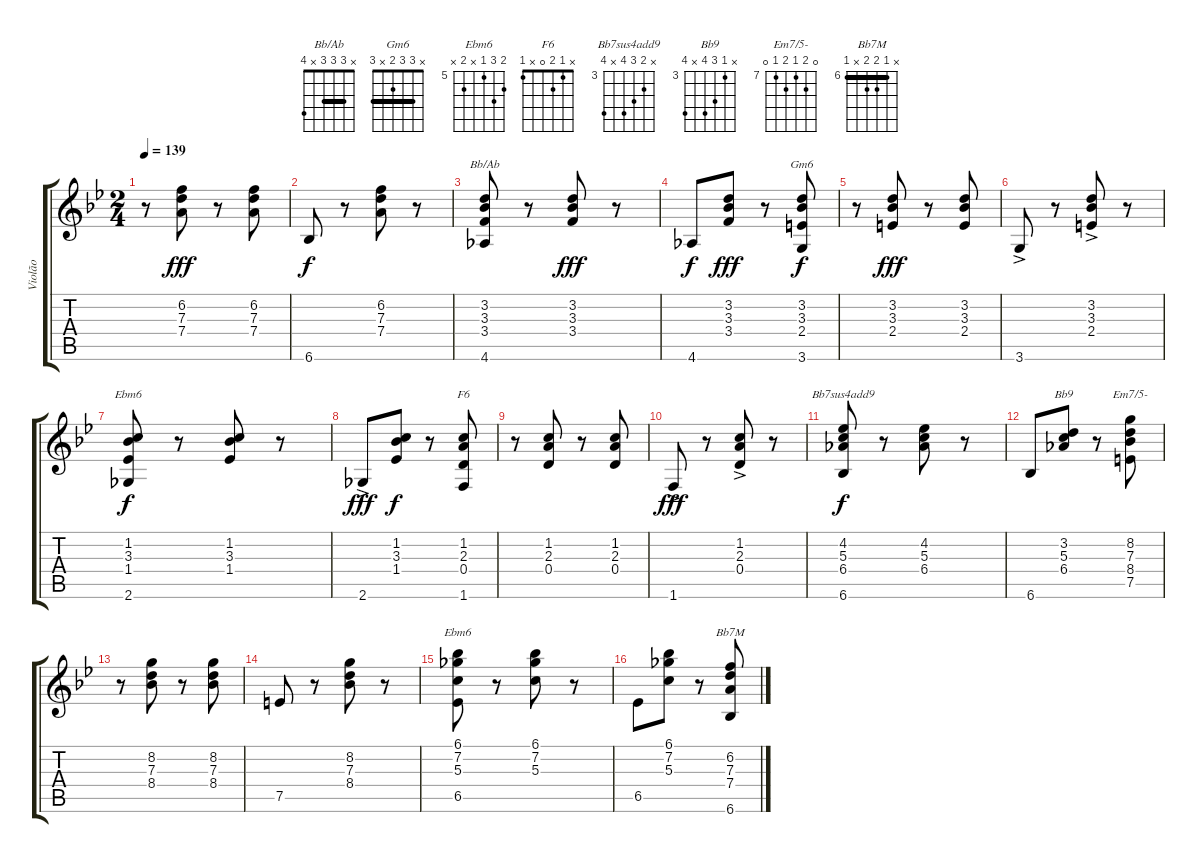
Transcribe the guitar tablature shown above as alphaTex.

\track ("Violão" "Violão") {instrument acousticguitarnylon}
\staff {score tabs}
\tuning (E4 B3 G3 D3 A2 E2) {hide}
\chord ("Bb/Ab" x 3 3 3 x 4) {barre 3}
\chord ("Gm6" x 3 3 2 x 3) {barre 3}
\chord ("Ebm6" x 1 3 1 x 2) {barre 1}
\chord ("F6" x 1 2 0 x 1)
\chord ("Bb7sus4add9" x 4 5 6 x 6) {firstfret 3}
\chord ("Bb9" x 3 5 6 x 6) {firstfret 3}
\chord ("Em7/5-" 0 8 7 8 7 0) {firstfret 7}
\chord ("Ebm6" 6 7 5 x 6 x) {firstfret 5}
\chord ("Bb7M" x 6 7 7 x 6) {firstfret 6 barre 6}
\ts (2 4)
\tempo 139
\clef g2
\ks bb
r.8{dy f} (6.2 7.3 7.4).8{dy fff} r.8 (6.2 7.3 7.4).8 |
6.6.8{dy f} r.8 (6.2 7.3 7.4).8 r.8 |
(3.2 3.3 3.4 4.6).8{ch "Bb/Ab"} r.8 (3.2 3.3 3.4).8{dy fff} r.8 |
4.6.8{dy f} (3.2 3.3 3.4).8{dy fff} r.8 (3.2 3.3 2.4 3.6).8{ch "Gm6" dy f} |
r.8 (3.2 3.3 2.4).8{dy fff} r.8 (3.2 3.3 2.4).8 |
3.6{ac}.8 r.8 (3.2{ac} 3.3{ac} 2.4{ac}).8 r.8 |
(1.2 3.3 1.4 2.6).8{ch "Ebm6" dy f} r.8 (1.2 3.3 1.4).8 r.8 |
2.6{ac}.8{dy fff} (1.2 3.3 1.4).8{dy f} r.8 (1.2 2.3 0.4 1.6).8{ch "F6"} |
r.8 (1.2 2.3 0.4).8 r.8 (1.2 2.3 0.4).8 |
1.6{ac}.8{dy fff} r.8 (1.2{ac} 2.3{ac} 0.4{ac}).8 r.8 |
(4.2 5.3 6.4 6.6).8{ch "Bb7sus4add9" dy f} r.8 (4.2 5.3 6.4).8 r.8 |
6.6.8 (3.2 5.3 6.4).8{ch "Bb9"} r.8 (8.2 7.3 8.4 7.5).8{ch "Em7/5-"} |
r.8 (8.2 7.3 8.4).8 r.8 (8.2 7.3 8.4).8 |
7.5.8 r.8 (8.2 7.3 8.4).8 r.8 |
(6.1 7.2 5.3 6.5).8{ch "Ebm6"} r.8 (6.1 7.2 5.3).8 r.8 |
6.5.8 (6.1 7.2 5.3).8 r.8 (6.2 7.3 7.4 6.6).8{ch "Bb7M"}
